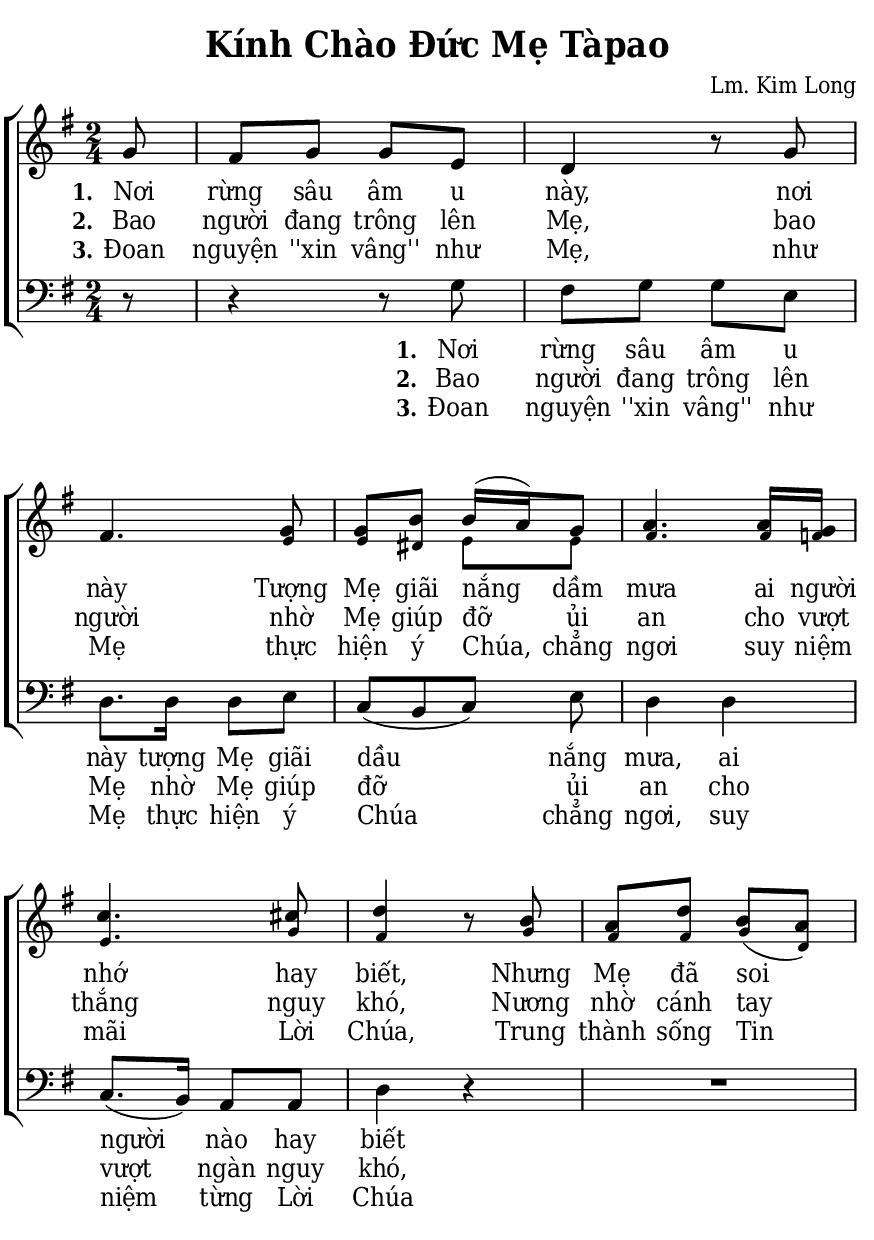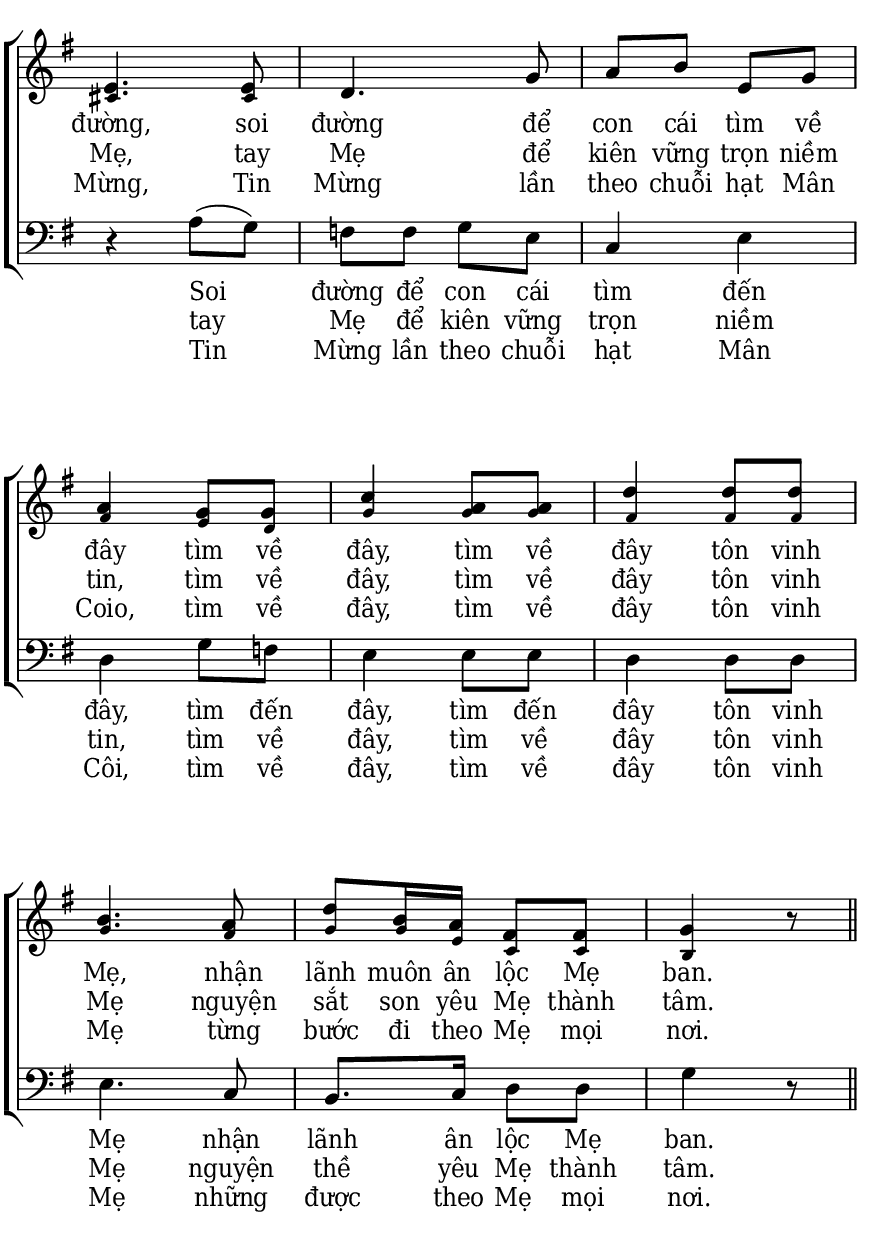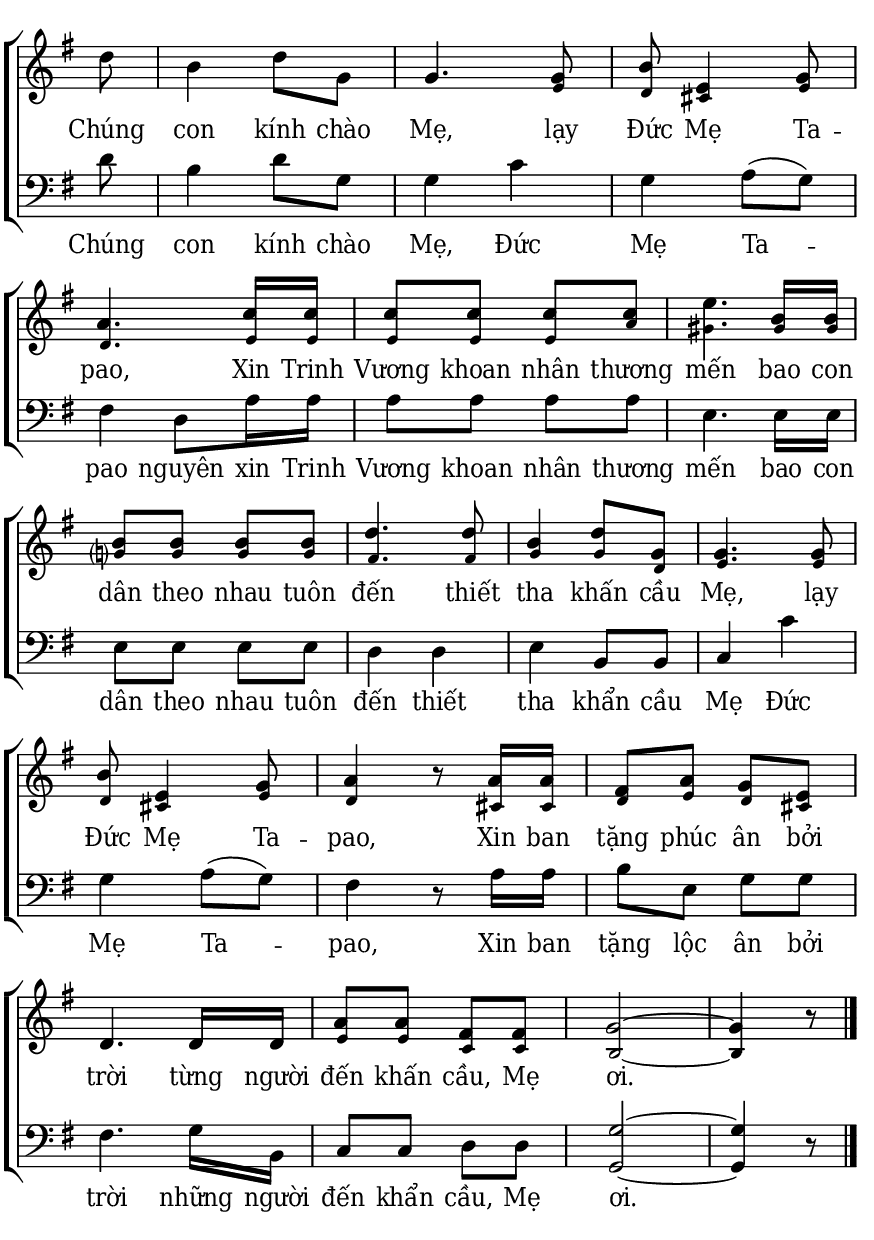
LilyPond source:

% Cài đặt chung
\version "2.24.3"
\include "english.ly"

\header {
  title = "Kính Chào Đức Mẹ Tàpao"
  composer = "Lm. Kim Long"
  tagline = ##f
}

% Nhạc
% Đổi kích thước nốt cho bè phụ
notBePhu =
#(define-music-function (font-size music) (number? ly:music?)
   (for-some-music
     (lambda (m)
       (if (music-is-of-type? m 'rhythmic-event)
           (begin
             (set! (ly:music-property m 'tweaks)
                   (cons `(font-size . ,font-size)
                         (ly:music-property m 'tweaks)))
             #t)
           #f))
     music)
   music)

nhacDiepKhucSop = \relative c'' {
  \partial 8 g8 |
  fs g g e |
  d4 r8 g |
  fs4. g8 |
  g b b16 [(a) g8] |
  a4. a16 g |
  c4. cs8 |
  d4 r8 b |
  a d b (a) |
  e4. e8 |
  d4. g8 |
  a b e, g |
  a4 g8 g |
  c4 a8 a |
  d4 d8 d |
  b4. a8 |
  d b16 a fs8 fs |
  g4 r8 \bar "||" \break
  
  d'8 |
  b4 d8 g, |
  g4. g8 |
  b e,4 g8 |
  a4. c16 c |
  c8 c c c |
  e4. b16 b |
  b8 b b b |
  d4. d8 |
  b4 d8 g, |
  g4. g8 |
  b e,4 g8 |
  a4 r8 a16 a |
  fs8 a g e |
  d4. d16 d |
  a'8 a fs fs |
  g2 ~ |
  g4 r8 \bar "|."
}

nhacDiepKhucAlto = \relative c'' {
  g8 |
  fs g g e |
  d4 r8 g |
  fs4. e8 |
  e ds e e |
  fs4. fs16 f! |
  e4. g8 |
  fs4 r8 g |
  fs fs g (d) |
  cs4. cs8 |
  d4. g8 |
  a b e, g |
  fs4 e8 d |
  g4 g8 g |
  fs4 fs8 fs |
  g4. fs8 |
  g g16 e c8 c |
  b4 r8
  
  d'8 |
  b4 d8 g, |
  g4. e8 |
  d cs4 e8 |
  d4. e16 e |
  e8 e e a |
  gs4. gs16 gs |
  g!?8 g g g |
  fs4. fs8 |
  g4 g8 d |
  e4. e8 |
  d cs4 e8 |
  d4 r8 cs16 cs |
  d8 e d cs |
  d4. d16 d |
  e8 e c c |
  b2 ~ |
  b4 r8
}

nhacDiepKhucBas = \relative c' {
  r8 |
  r4 r8 g |
  fs g g e |
  d8. d16 d8 e |
  c ([b c]) e |
  d4 d |
  c8. (b16) a8 a |
  d4 r |
  R2
  r4 a'8 (g) |
  f f g e |
  c4 e |
  d g8 f! |
  e4 e8 e |
  d4 d8 d |
  e4. c8 |
  b8. c16 d8 d |
  g4 r8
  
  d' |
  b4 d8 g, |
  g4 c |
  g a8 (g) |
  fs4 d8 a'16 a |
  a8 a a a |
  e4. e16 e |
  e8 e e e |
  d4 d |
  e4 b8 b |
  c4 c' |
  g a8 (g) |
  fs4 r8 a16 a |
  b8 e, g g |
  fs4. g16 b, |
  c8 c d d |
  <g g,>2 ~ |
  <g g,>4 r8
}

% Lời
loiDiepKhucSopMot = \lyricmode {
  \set stanza = "1."
  Nơi rừng sâu âm u này,
  nơi này Tượng Mẹ giãi nắng dầm mưa
  ai người nhớ hay biết,
  Nhưng Mẹ đã soi đường,
  soi đường để con cái tìm về đây
  tìm về đây, tìm về đây tôn vinh Mẹ,
  nhận lãnh muôn ân lộc Mẹ ban.
  
  Chúng con kính chào Mẹ,
  lạy Đức Mẹ Ta -- pao,
  Xin Trinh Vương khoan nhân thương mến
  bao con dân theo nhau tuôn đến
  thiết tha khấn cầu Mẹ,
  lạy Đức Mẹ Ta -- pao,
  Xin ban tặng phúc ân bởi trời
  từng người đến khấn cầu, Mẹ ơi.
}

loiDiepKhucSopHai = \lyricmode {
  \set stanza = "2."
  Bao người đang trông lên Mẹ,
  bao người nhờ Mẹ giúp đỡ ủi an
  cho vượt thắng nguy khó,
  Nương nhờ cánh tay Mẹ,
  tay Mẹ để kiên vững trọn niềm tin,
  tìm về đây, tìm về đây tôn vinh Mẹ
  nguyện sắt son yêu Mẹ thành tâm.
}

loiDiepKhucSopBa = \lyricmode {
  \set stanza = "3."
  Đoan nguyện ''xin vâng'' như Mẹ,
  như Mẹ thực hiện ý Chúa,
  chẳng ngơi suy niệm mãi Lời Chúa,
  Trung thành sống Tin Mừng,
  Tin Mừng lần theo chuỗi hạt Mân Coio,
  tìm về đây, tìm về đây tôn vinh Mẹ
  từng bước đi theo Mẹ mọi nơi.
}

loiDiepKhucBasMot = \lyricmode {
  \set stanza = "1."
  Nơi rừng sâu âm u này
  tượng Mẹ giãi dầu nắng mưa,
  ai người nào hay biết
  Soi đường để con cái tìm đến đây, tìm đến đây,
  tìm đến đây tôn vinh Mẹ
  nhận lãnh ân lộc Mẹ ban.
  
  Chúng con kính chào Mẹ, Đức Mẹ Ta -- pao
  nguyên xin Trinh Vương khoan nhân
  thương mến bao con dân theo nhau tuôn đến
  thiết tha khẩn cầu Mẹ Đức Mẹ Ta -- pao,
  Xin ban tặng lộc ân bởi trời
  những người đến khẩn cầu, Mẹ ơi.
}

loiDiepKhucBasHai = \lyricmode {
  \set stanza = "2."
  Bao người đang trông lên Mẹ
  nhờ Mẹ giúp đỡ ủi an
  cho vượt ngàn nguy khó,
  tay Mẹ để kiên vững trọn niềm tin,
  tìm về đây, tìm về đây tôn vinh Mẹ
  nguyện thề yêu Mẹ thành tâm.
}

loiDiepKhucBasBa = \lyricmode {
  \set stanza = "3."
  Đoan nguyện ''xin vâng'' như Mẹ
  thực hiện ý Chúa chẳng ngơi,
  suy niệm từng Lời Chúa
  Tin Mừng lần theo chuỗi hạt Mân Côi,
  tìm về đây, tìm về đây tôn vinh Mẹ
  những được theo Mẹ mọi nơi.
}

% Dàn trang
\paper {
  #(set-paper-size "a5")
  top-margin = 3\mm
  bottom-margin = 3\mm
  left-margin = 3\mm
  right-margin = 3\mm
  indent = #0
  #(define fonts
	 (make-pango-font-tree "Deja Vu Serif Condensed"
	 		       "Deja Vu Serif Condensed"
			       "Deja Vu Serif Condensed"
			       (/ 20 20)))
  print-page-number = ##f
  page-count = 3
}

TongNhip = {
  \key g \major \time 2/4
  \set Timing.beamExceptions = #'()
  \set Timing.baseMoment = #(ly:make-moment 1/4)
}

% Đổi kích thước nốt cho bè phụ
notBePhu =
#(define-music-function (font-size music) (number? ly:music?)
   (for-some-music
     (lambda (m)
       (if (music-is-of-type? m 'rhythmic-event)
           (begin
             (set! (ly:music-property m 'tweaks)
                   (cons `(font-size . ,font-size)
                         (ly:music-property m 'tweaks)))
             #t)
           #f))
     music)
   music)
\score {
  \new ChoirStaff <<
    \new Staff = "2" \with {
        \consists "Merge_rests_engraver"
        printPartCombineTexts = ##f
      }
      <<
      \new Voice \TongNhip \partCombine 
        \nhacDiepKhucSop
        \notBePhu -2 { \nhacDiepKhucAlto }
      \new NullVoice = beSop \nhacDiepKhucSop
      \new Lyrics \lyricsto beSop \loiDiepKhucSopMot
      \new Lyrics \lyricsto beSop \loiDiepKhucSopHai
      \new Lyrics \lyricsto beSop \loiDiepKhucSopBa
      >>
    \new Staff = "3" <<
        \clef "bass"
        \new Voice = beBas {
          \TongNhip \nhacDiepKhucBas
        }
      \new Lyrics \lyricsto beBas \loiDiepKhucBasMot
      \new Lyrics \lyricsto beBas \loiDiepKhucBasHai
      \new Lyrics \lyricsto beBas \loiDiepKhucBasBa
    >>
  >>
  \layout {
    \override Lyrics.LyricSpace.minimum-distance = #1
    \override Score.BarNumber.break-visibility = ##(#f #f #f)
    \override Score.SpacingSpanner.uniform-stretching = ##t
    \context {
      \Staff \RemoveEmptyStaves
      \override VerticalAxisGroup.remove-first = ##t
    }
  }
}
